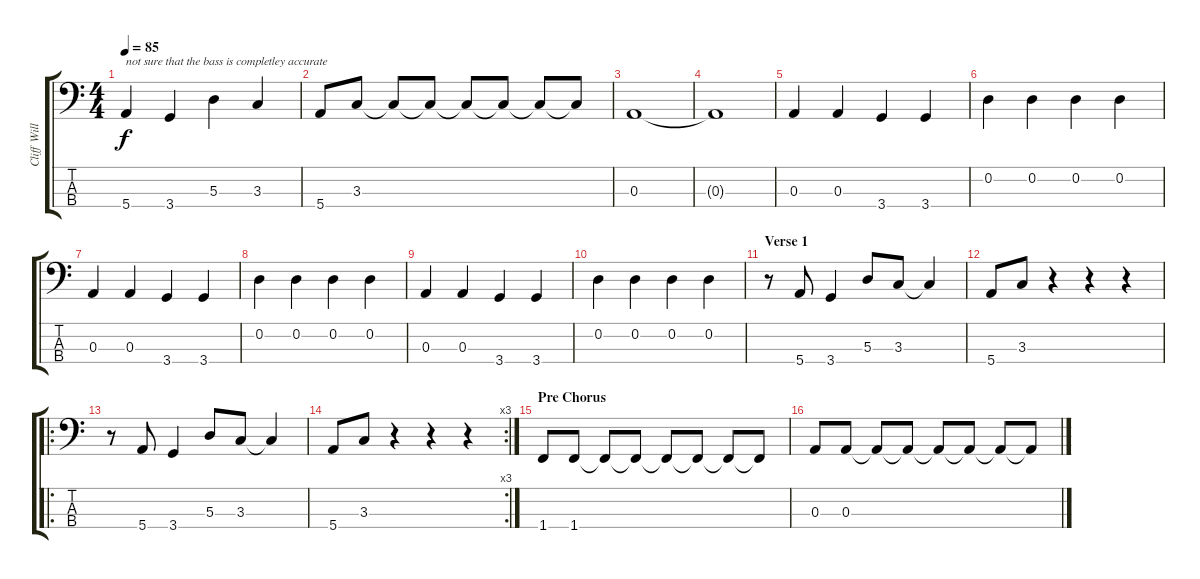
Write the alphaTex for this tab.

\track ("Cliff Williams" "Cliff Will") {instrument electricbasspick}
\staff {score tabs}
\tuning (G2 D2 A1 E1) {hide}
\ts (4 4)
\tempo 85
\clef f4
\ks c
5.4.4{txt "not sure that the bass is completley accurate" dy f instrument electricbasspick} 3.4.4 5.3.4 3.3.4 |
5.4.8 3.3.8 3.3{t}.8 3.3{t}.8 3.3{t}.8 3.3{t}.8 3.3{t}.8 3.3{t}.8 |
0.3.1 |
0.3{t}.1 |
0.3.4 0.3.4 3.4.4 3.4.4 |
0.2.4 0.2.4 0.2.4 0.2.4 |
0.3.4 0.3.4 3.4.4 3.4.4 |
0.2.4 0.2.4 0.2.4 0.2.4 |
0.3.4 0.3.4 3.4.4 3.4.4 |
0.2.4 0.2.4 0.2.4 0.2.4 |
\section ("" "Verse 1")
r.8 5.4.8 3.4.4 5.3.8 3.3.8 3.3{t}.4 |
5.4.8 3.3.8 r.4 r.4 r.4 |
\ro
r.8 5.4.8 3.4.4 5.3.8 3.3.8 3.3{t}.4 |
\rc 3
5.4.8 3.3.8 r.4 r.4 r.4 |
\section ("" "Pre Chorus")
1.4.8 1.4.8 1.4{t}.8 1.4{t}.8 1.4{t}.8 1.4{t}.8 1.4{t}.8 1.4{t}.8 |
0.3.8 0.3.8 0.3{t}.8 0.3{t}.8 0.3{t}.8 0.3{t}.8 0.3{t}.8 0.3{t}.8
